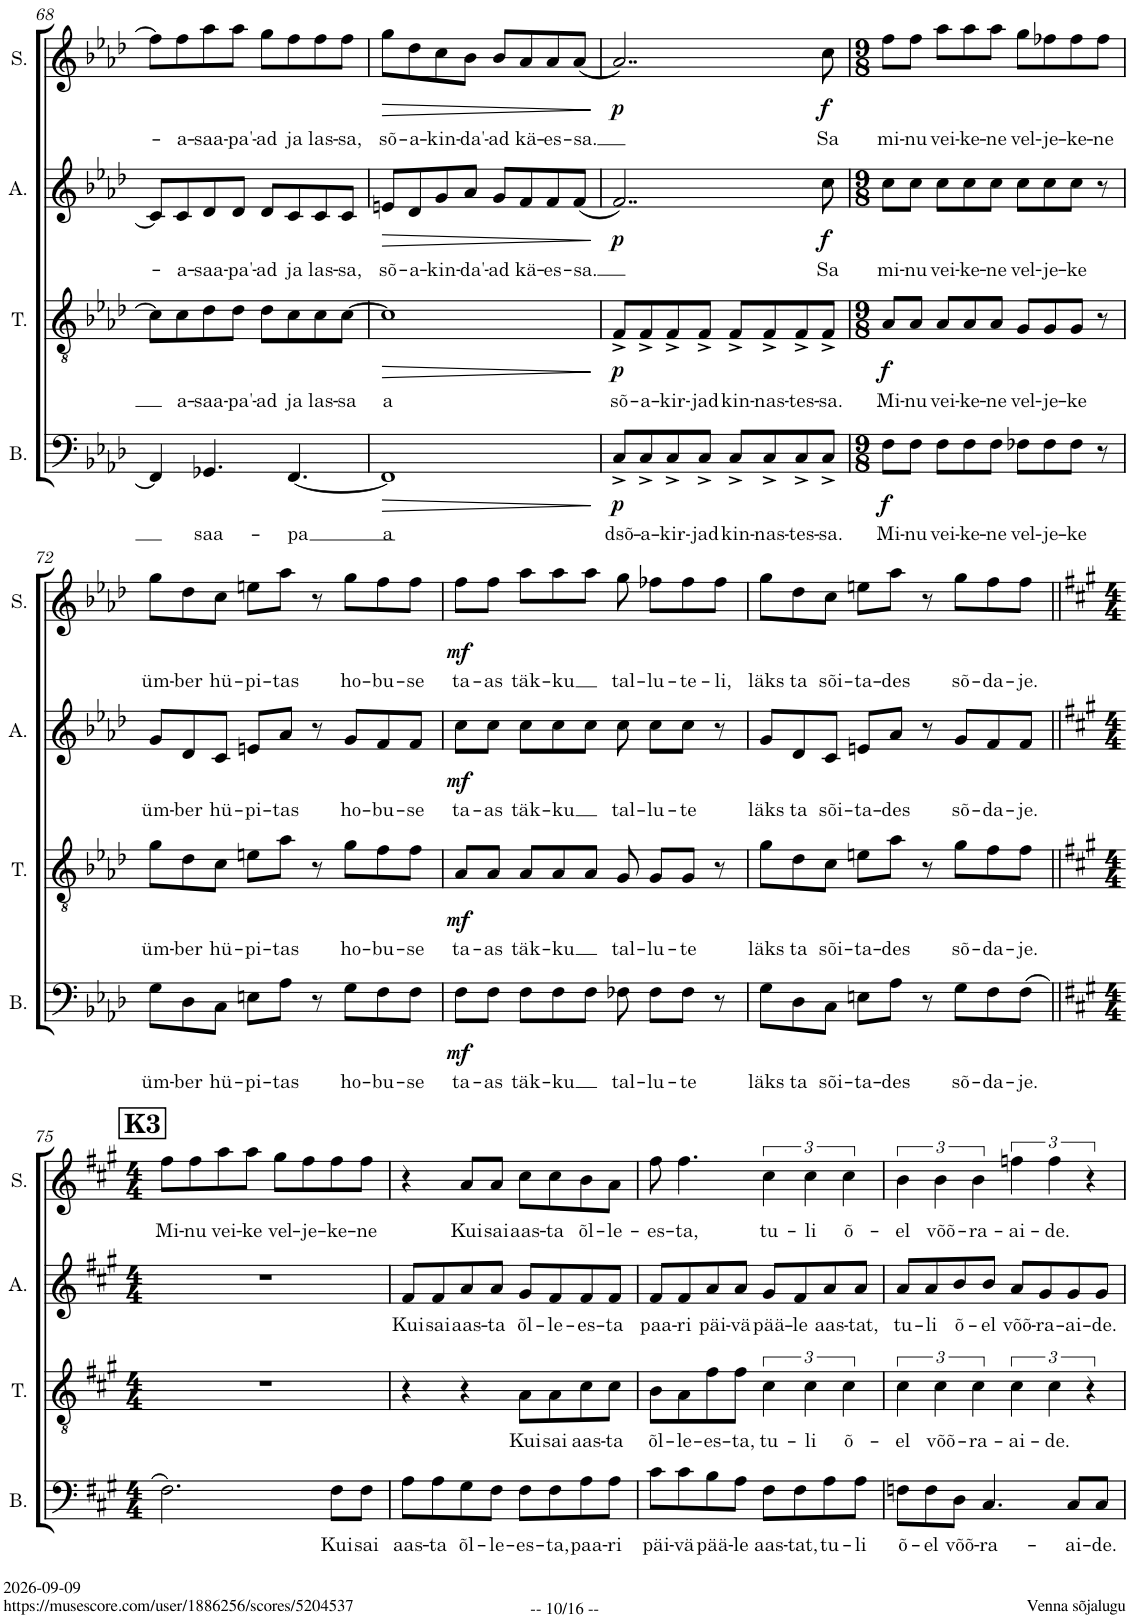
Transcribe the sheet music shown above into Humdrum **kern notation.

**kern	**text	**dynam	**kern	**text	**dynam	**kern	**text	**dynam	**kern	**text	**dynam
*part4	*part4	*part4	*part3	*part3	*part3	*part2	*part2	*part2	*part1	*part1	*part1
*staff4	*staff4	*staff4	*staff3	*staff3	*staff3	*staff2	*staff2	*staff2	*staff1	*staff1	*staff1
*I"Bass	*	*	*I"Tenor	*	*	*I"Alto	*	*	*I"Soprano	*	*
*I'B.	*	*	*I'T.	*	*	*I'A.	*	*	*I'S.	*	*
!!LO:PB:g=z
*clefF4	*	*	*clefGv2	*	*	*clefG2	*	*	*clefG2	*	*
*	*	*	*	*	*	*Trd1c2	*	*	*	*	*
*k[b-e-a-d-]	*	*	*k[b-e-a-d-]	*	*	*k[b-e-a-d-]	*	*	*k[b-e-a-d-]	*	*
*M4/4	*	*	*M4/4	*	*	*M4/4	*	*	*M4/4	*	*
=68	=68	=68	=68	=68	=68	=68	=68	=68	=68	=68	=68
4FF/]	.	.	8c\L]	.	.	8c/L]	.	.	8ff\L]	.	.
!	!	!	!	!LO:LY:b	!	!	!LO:LY:b	!	!	!LO:LY:b	!
.	.	.	8c\	-a-	.	8c/	-a-	.	8ff\	-a-	.
!	!LO:LY:b	!	!	!LO:LY:b	!	!	!LO:LY:b	!	!	!LO:LY:b	!
4.GG-X/	saa-	.	8d-\	-saa-	.	8d-/	-saa-	.	8aa-\	-saa-	.
!	!	!	!	!LO:LY:b	!	!	!LO:LY:b	!	!	!LO:LY:b	!
.	.	.	8d-\J	-pa'-	.	8d-/J	-pa'-	.	8aa-\J	-pa'-	.
!	!	!	!	!LO:LY:b	!	!	!LO:LY:b	!	!	!LO:LY:b	!
.	.	.	8d-\L	-ad	.	8d-/L	-ad	.	8gg\L	-ad	.
!	!LO:LY:b	!	!	!LO:LY:b	!	!	!LO:LY:b	!	!	!LO:LY:b	!
[4.FF/	-pa	.	8c\	ja	.	8c/	ja	.	8ff\	ja	.
!	!	!	!	!LO:LY:b	!	!	!LO:LY:b	!	!	!LO:LY:b	!
.	.	.	8c\	las-	.	8c/	las-	.	8ff\	las-	.
!	!	!	!	!LO:LY:b	!	!	!LO:LY:b	!	!	!LO:LY:b	!
.	.	.	[8c\J	-sa	.	8c/J	-sa,	.	8ff\J	-sa,	.
=69	=69	=69	=69	=69	=69	=69	=69	=69	=69	=69	=69
!	!LO:LY:b	!LO:HP:b	!	!LO:LY:b	!LO:HP:b	!	!LO:LY:b	!LO:HP:b	!	!LO:LY:b	!LO:HP:b
1FF]	a	>	1c]	a	>	8en/L	sõ-	>	8gg\L	sõ-	>
!	!	!	!	!	!	!	!LO:LY:b	!	!	!LO:LY:b	!
.	.	.	.	.	.	8d-/	-a-	.	8dd-\	-a-	.
!	!	!	!	!	!	!	!LO:LY:b	!	!	!LO:LY:b	!
.	.	.	.	.	.	8g/	-kin-	.	8cc\	-kin-	.
!	!	!	!	!	!	!	!LO:LY:b	!	!	!LO:LY:b	!
.	.	.	.	.	.	8a-/J	-da'-	.	8b-\J	-da'-	.
!	!	!	!	!	!	!	!LO:LY:b	!	!	!LO:LY:b	!
.	.	.	.	.	.	8g/L	-ad	.	8b-/L	-ad	.
!	!	!	!	!	!	!	!LO:LY:b	!	!	!LO:LY:b	!
.	.	.	.	.	.	8f/	kä-	.	8a-/	kä-	.
!	!	!	!	!	!	!	!LO:LY:b	!	!	!LO:LY:b	!
.	.	.	.	.	.	8f/	-es-	.	8a-/	-es-	.
!	!	!	!	!	!	!	!LO:LY:b	!	!	!LO:LY:b	!
.	.	.	.	.	.	(8f/J	-sa.	.	(8a-/J	-sa.	.
.	.	]	.	.	]	.	.	]	.	.	]
=70	=70	=70	=70	=70	=70	=70	=70	=70	=70	=70	=70
!	!LO:LY:b	!LO:DY:b	!	!LO:LY:b	!LO:DY:b	!	!	!LO:DY:b	!	!	!LO:DY:b
8C^/L	dsõ-	p	8F^/L	sõ-	p	2..f/)	.	p	2..a-/)	.	p
!	!LO:LY:b	!	!	!LO:LY:b	!	!	!	!	!	!	!
8C^/	-a-	.	8F^/	-a-	.	.	.	.	.	.	.
!	!LO:LY:b	!	!	!LO:LY:b	!	!	!	!	!	!	!
8C^/	-kir-	.	8F^/	-kir-	.	.	.	.	.	.	.
!	!LO:LY:b	!	!	!LO:LY:b	!	!	!	!	!	!	!
8C^/J	-jad	.	8F^/J	-jad	.	.	.	.	.	.	.
!	!LO:LY:b	!	!	!LO:LY:b	!	!	!	!	!	!	!
8C^/L	kin-	.	8F^/L	kin-	.	.	.	.	.	.	.
!	!LO:LY:b	!	!	!LO:LY:b	!	!	!	!	!	!	!
8C^/	-nas-	.	8F^/	-nas-	.	.	.	.	.	.	.
!	!LO:LY:b	!	!	!LO:LY:b	!	!	!	!	!	!	!
8C^/	-tes-	.	8F^/	-tes-	.	.	.	.	.	.	.
!	!LO:LY:b	!	!	!LO:LY:b	!	!	!LO:LY:b	!LO:DY:b	!	!LO:LY:b	!LO:DY:b
8C^/J	-sa.	.	8F^/J	-sa.	.	8cc\	Sa	f	8cc\	Sa	f
=71	=71	=71	=71	=71	=71	=71	=71	=71	=71	=71	=71
*M9/8	*	*	*M9/8	*	*	*M9/8	*	*	*M9/8	*	*
!	!LO:LY:b	!LO:DY:b	!	!LO:LY:b	!LO:DY:b	!	!LO:LY:b	!	!	!LO:LY:b	!
8F\L	Mi-	f	8A-/L	Mi-	f	8cc\L	mi-	.	8ff\L	mi-	.
!	!LO:LY:b	!	!	!LO:LY:b	!	!	!LO:LY:b	!	!	!LO:LY:b	!
8F\J	-nu	.	8A-/J	-nu	.	8cc\J	-nu	.	8ff\J	-nu	.
!	!LO:LY:b	!	!	!LO:LY:b	!	!	!LO:LY:b	!	!	!LO:LY:b	!
8F\L	vei-	.	8A-/L	vei-	.	8cc\L	vei-	.	8aa-\L	vei-	.
!	!LO:LY:b	!	!	!LO:LY:b	!	!	!LO:LY:b	!	!	!LO:LY:b	!
8F\	-ke-	.	8A-/	-ke-	.	8cc\	-ke-	.	8aa-\	-ke-	.
!	!LO:LY:b	!	!	!LO:LY:b	!	!	!LO:LY:b	!	!	!LO:LY:b	!
8F\J	-ne	.	8A-/J	-ne	.	8cc\J	-ne	.	8aa-\J	-ne	.
!	!LO:LY:b	!	!	!LO:LY:b	!	!	!LO:LY:b	!	!	!LO:LY:b	!
8F-X\L	vel-	.	8G/L	vel-	.	8cc\L	vel-	.	8gg\L	vel-	.
!	!LO:LY:b	!	!	!LO:LY:b	!	!	!LO:LY:b	!	!	!LO:LY:b	!
8F-\	-je-	.	8G/	-je-	.	8cc\	-je-	.	8ff-X\	-je-	.
!	!LO:LY:b	!	!	!LO:LY:b	!	!	!LO:LY:b	!	!	!LO:LY:b	!
8F-\J	-ke	.	8G/J	-ke	.	8cc\J	-ke	.	8ff-\	-ke-	.
!	!	!	!	!	!	!	!	!	!	!LO:LY:b	!
8r	.	.	8r	.	.	8r	.	.	8ff-\J	-ne	.
!!LO:LB:g=z
=72	=72	=72	=72	=72	=72	=72	=72	=72	=72	=72	=72
!	!LO:LY:b	!	!	!LO:LY:b	!	!	!LO:LY:b	!	!	!LO:LY:b	!
8G\L	üm-	.	8g\L	üm-	.	8g/L	üm-	.	8gg\L	üm-	.
!	!LO:LY:b	!	!	!LO:LY:b	!	!	!LO:LY:b	!	!	!LO:LY:b	!
8D-\	-ber	.	8d-\	-ber	.	8d-/	-ber	.	8dd-\	-ber	.
!	!LO:LY:b	!	!	!LO:LY:b	!	!	!LO:LY:b	!	!	!LO:LY:b	!
8C\J	hü-	.	8c\J	hü-	.	8c/J	hü-	.	8cc\J	hü-	.
!	!LO:LY:b	!	!	!LO:LY:b	!	!	!LO:LY:b	!	!	!LO:LY:b	!
8En\L	-pi-	.	8en\L	-pi-	.	8en/L	-pi-	.	8een\L	-pi-	.
!	!LO:LY:b	!	!	!LO:LY:b	!	!	!LO:LY:b	!	!	!LO:LY:b	!
8A-\J	-tas	.	8a-\J	-tas	.	8a-/J	-tas	.	8aa-\J	-tas	.
8r	.	.	8r	.	.	8r	.	.	8r	.	.
!	!LO:LY:b	!	!	!LO:LY:b	!	!	!LO:LY:b	!	!	!LO:LY:b	!
8G\L	ho-	.	8g\L	ho-	.	8g/L	ho-	.	8gg\L	ho-	.
!	!LO:LY:b	!	!	!LO:LY:b	!	!	!LO:LY:b	!	!	!LO:LY:b	!
8F\	-bu-	.	8f\	-bu-	.	8f/	-bu-	.	8ff\	-bu-	.
!	!LO:LY:b	!	!	!LO:LY:b	!	!	!LO:LY:b	!	!	!LO:LY:b	!
8F\J	-se	.	8f\J	-se	.	8f/J	-se	.	8ff\J	-se	.
=73	=73	=73	=73	=73	=73	=73	=73	=73	=73	=73	=73
!	!LO:LY:b	!LO:DY:b	!	!LO:LY:b	!LO:DY:b	!	!LO:LY:b	!LO:DY:b	!	!LO:LY:b	!LO:DY:b
8F\L	ta-	mf	8A-/L	ta-	mf	8cc\L	ta-	mf	8ff\L	ta-	mf
!	!LO:LY:b	!	!	!LO:LY:b	!	!	!LO:LY:b	!	!	!LO:LY:b	!
8F\J	-as	.	8A-/J	-as	.	8cc\J	-as	.	8ff\J	-as	.
!	!LO:LY:b	!	!	!LO:LY:b	!	!	!LO:LY:b	!	!	!LO:LY:b	!
8F\L	täk-	.	8A-/L	täk-	.	8cc\L	täk-	.	8aa-\L	täk-	.
!	!LO:LY:b	!	!	!LO:LY:b	!	!	!LO:LY:b	!	!	!LO:LY:b	!
8F\	-ku	.	8A-/	-ku	.	8cc\	-ku	.	8aa-\	-ku	.
8F\J	.	.	8A-/J	.	.	8cc\J	.	.	8aa-\J	.	.
!	!LO:LY:b	!	!	!LO:LY:b	!	!	!LO:LY:b	!	!	!LO:LY:b	!
8F-X\	tal-	.	8G/	tal-	.	8cc\	tal-	.	8gg\	tal-	.
!	!LO:LY:b	!	!	!LO:LY:b	!	!	!LO:LY:b	!	!	!LO:LY:b	!
8F-\L	-lu-	.	8G/L	-lu-	.	8cc\L	-lu-	.	8ff-X\L	-lu-	.
!	!LO:LY:b	!	!	!LO:LY:b	!	!	!LO:LY:b	!	!	!LO:LY:b	!
8F-\J	-te	.	8G/J	-te	.	8cc\J	-te	.	8ff-\	-te-	.
!	!	!	!	!	!	!	!	!	!	!LO:LY:b	!
8r	.	.	8r	.	.	8r	.	.	8ff-\J	-li,	.
=74	=74	=74	=74	=74	=74	=74	=74	=74	=74	=74	=74
!	!LO:LY:b	!	!	!LO:LY:b	!	!	!LO:LY:b	!	!	!LO:LY:b	!
8G\L	läks	.	8g\L	läks	.	8g/L	läks	.	8gg\L	läks	.
!	!LO:LY:b	!	!	!LO:LY:b	!	!	!LO:LY:b	!	!	!LO:LY:b	!
8D-\	ta	.	8d-\	ta	.	8d-/	ta	.	8dd-\	ta	.
!	!LO:LY:b	!	!	!LO:LY:b	!	!	!LO:LY:b	!	!	!LO:LY:b	!
8C\J	sõi-	.	8c\J	sõi-	.	8c/J	sõi-	.	8cc\J	sõi-	.
!	!LO:LY:b	!	!	!LO:LY:b	!	!	!LO:LY:b	!	!	!LO:LY:b	!
8En\L	-ta-	.	8en\L	-ta-	.	8en/L	-ta-	.	8een\L	-ta-	.
!	!LO:LY:b	!	!	!LO:LY:b	!	!	!LO:LY:b	!	!	!LO:LY:b	!
8A-\J	-des	.	8a-\J	-des	.	8a-/J	-des	.	8aa-\J	-des	.
8r	.	.	8r	.	.	8r	.	.	8r	.	.
!	!LO:LY:b	!	!	!LO:LY:b	!	!	!LO:LY:b	!	!	!LO:LY:b	!
8G\L	sõ-	.	8g\L	sõ-	.	8g/L	sõ-	.	8gg\L	sõ-	.
!	!LO:LY:b	!	!	!LO:LY:b	!	!	!LO:LY:b	!	!	!LO:LY:b	!
8F\	-da-	.	8f\	-da-	.	8f/	-da-	.	8ff\	-da-	.
!	!LO:LY:b	!	!	!LO:LY:b	!	!	!LO:LY:b	!	!	!LO:LY:b	!
(8F\J	-je.	.	8f\J	-je.	.	8f/J	-je.	.	8ff\J	-je.	.
!!LO:LB:g=z
!!LO:REH:place=s1:a:B:cj:fs=14:t=K3
=75||	=75||	=75||	=75||	=75||	=75||	=75||	=75||	=75||	=75||	=75||	=75||
*k[f#c#g#]	*	*	*k[f#c#g#]	*	*	*k[f#c#g#]	*	*	*k[f#c#g#]	*	*
*M4/4	*	*	*M4/4	*	*	*M4/4	*	*	*M4/4	*	*
!	!	!	!	!	!	!	!	!	!	!LO:LY:b	!
2.F#\)	.	.	1r	.	.	1r	.	.	8ff#\L	Mi-	.
!	!	!	!	!	!	!	!	!	!	!LO:LY:b	!
.	.	.	.	.	.	.	.	.	8ff#\	-nu	.
!	!	!	!	!	!	!	!	!	!	!LO:LY:b	!
.	.	.	.	.	.	.	.	.	8aa\	vei-	.
!	!	!	!	!	!	!	!	!	!	!LO:LY:b	!
.	.	.	.	.	.	.	.	.	8aa\J	-ke	.
!	!	!	!	!	!	!	!	!	!	!LO:LY:b	!
.	.	.	.	.	.	.	.	.	8gg#\L	vel-	.
!	!	!	!	!	!	!	!	!	!	!LO:LY:b	!
.	.	.	.	.	.	.	.	.	8ff#\	-je-	.
!	!LO:LY:b	!	!	!	!	!	!	!	!	!LO:LY:b	!
8F#\L	Kui	.	.	.	.	.	.	.	8ff#\	-ke-	.
!	!LO:LY:b	!	!	!	!	!	!	!	!	!LO:LY:b	!
8F#\J	sai	.	.	.	.	.	.	.	8ff#\J	-ne	.
=76	=76	=76	=76	=76	=76	=76	=76	=76	=76	=76	=76
!	!LO:LY:b	!	!	!	!	!	!LO:LY:b	!	!	!	!
8A\L	aas-	.	4r	.	.	8f#/L	Kui	.	4r	.	.
!	!LO:LY:b	!	!	!	!	!	!LO:LY:b	!	!	!	!
8A\	-ta	.	.	.	.	8f#/	sai	.	.	.	.
!	!LO:LY:b	!	!	!	!	!	!LO:LY:b	!	!	!LO:LY:b	!
8G#\	õl-	.	4r	.	.	8a/	aas-	.	8a/L	Kui	.
!	!LO:LY:b	!	!	!	!	!	!LO:LY:b	!	!	!LO:LY:b	!
8F#\J	-le-	.	.	.	.	8a/J	-ta	.	8a/J	sai	.
!	!LO:LY:b	!	!	!LO:LY:b	!	!	!LO:LY:b	!	!	!LO:LY:b	!
8F#\L	-es-	.	8A\L	Kui	.	8g#/L	õl-	.	8cc#\L	aas-	.
!	!LO:LY:b	!	!	!LO:LY:b	!	!	!LO:LY:b	!	!	!LO:LY:b	!
8F#\	-ta,	.	8A\	sai	.	8f#/	-le-	.	8cc#\	-ta	.
!	!LO:LY:b	!	!	!LO:LY:b	!	!	!LO:LY:b	!	!	!LO:LY:b	!
8A\	paa-	.	8c#\	aas-	.	8f#/	-es-	.	8b\	õl-	.
!	!LO:LY:b	!	!	!LO:LY:b	!	!	!LO:LY:b	!	!	!LO:LY:b	!
8A\J	-ri	.	8c#\J	-ta	.	8f#/J	-ta	.	8a\J	-le-	.
=77	=77	=77	=77	=77	=77	=77	=77	=77	=77	=77	=77
!	!LO:LY:b	!	!	!LO:LY:b	!	!	!LO:LY:b	!	!	!LO:LY:b	!
8c#\L	päi-	.	8B\L	õl-	.	8f#/L	paa-	.	8ff#\	-es-	.
!	!LO:LY:b	!	!	!LO:LY:b	!	!	!LO:LY:b	!	!	!LO:LY:b	!
8c#\	-vä	.	8A\	-le-	.	8f#/	-ri	.	4.ff#\	-ta,	.
!	!LO:LY:b	!	!	!LO:LY:b	!	!	!LO:LY:b	!	!	!	!
8B\	pää-	.	8f#\	-es-	.	8a/	päi-	.	.	.	.
!	!LO:LY:b	!	!	!LO:LY:b	!	!	!LO:LY:b	!	!	!	!
8A\J	-le	.	8f#\J	-ta,	.	8a/J	-vä	.	.	.	.
!	!LO:LY:b	!	!	!LO:LY:b	!	!	!LO:LY:b	!	!	!LO:LY:b	!
8F#\L	aas-	.	6c#\	tu-	.	8g#/L	pää-	.	6cc#\	tu-	.
!	!LO:LY:b	!	!	!	!	!	!LO:LY:b	!	!	!	!
8F#\	-tat,	.	.	.	.	8f#/	-le	.	.	.	.
!	!	!	!	!LO:LY:b	!	!	!	!	!	!LO:LY:b	!
.	.	.	6c#\	-li	.	.	.	.	6cc#\	-li	.
!	!LO:LY:b	!	!	!	!	!	!LO:LY:b	!	!	!	!
8A\	tu-	.	.	.	.	8a/	aas-	.	.	.	.
!	!	!	!	!LO:LY:b	!	!	!	!	!	!LO:LY:b	!
.	.	.	6c#\	õ-	.	.	.	.	6cc#\	õ-	.
!	!LO:LY:b	!	!	!	!	!	!LO:LY:b	!	!	!	!
8A\J	-li	.	.	.	.	8a/J	-tat,	.	.	.	.
=78	=78	=78	=78	=78	=78	=78	=78	=78	=78	=78	=78
!	!LO:LY:b	!	!	!LO:LY:b	!	!	!LO:LY:b	!	!	!LO:LY:b	!
8Fn\L	õ-	.	6c#\	-el	.	8a/L	tu-	.	6b\	-el	.
!	!LO:LY:b	!	!	!	!	!	!LO:LY:b	!	!	!	!
8F\	-el	.	.	.	.	8a/	-li	.	.	.	.
!	!	!	!	!LO:LY:b	!	!	!	!	!	!LO:LY:b	!
.	.	.	6c#\	võõ-	.	.	.	.	6b\	võõ-	.
!	!LO:LY:b	!	!	!	!	!	!LO:LY:b	!	!	!	!
8D\J	võõ-	.	.	.	.	8b/	õ-	.	.	.	.
!	!	!	!	!LO:LY:b	!	!	!	!	!	!LO:LY:b	!
.	.	.	6c#\	-ra-	.	.	.	.	6b\	-ra-	.
!	!LO:LY:b	!	!	!	!	!	!LO:LY:b	!	!	!	!
4.C#/	-ra-	.	.	.	.	8b/J	-el	.	.	.	.
!	!	!	!	!LO:LY:b	!	!	!LO:LY:b	!	!	!LO:LY:b	!
.	.	.	6c#\	-ai-	.	8a/L	võõ-	.	6ffn\	-ai-	.
!	!	!	!	!	!	!	!LO:LY:b	!	!	!	!
.	.	.	.	.	.	8g#/	-ra-	.	.	.	.
!	!	!	!	!LO:LY:b	!	!	!	!	!	!LO:LY:b	!
.	.	.	6c#\	-de.	.	.	.	.	6ff\	-de.	.
!	!LO:LY:b	!	!	!	!	!	!LO:LY:b	!	!	!	!
8C#/L	-ai-	.	.	.	.	8g#/	-ai-	.	.	.	.
.	.	.	6r	.	.	.	.	.	6r	.	.
!	!LO:LY:b	!	!	!	!	!	!LO:LY:b	!	!	!	!
8C#/J	-de.	.	.	.	.	8g#/J	-de.	.	.	.	.
=	=	=	=	=	=	=	=	=	=	=	=
*-	*-	*-	*-	*-	*-	*-	*-	*-	*-	*-	*-
